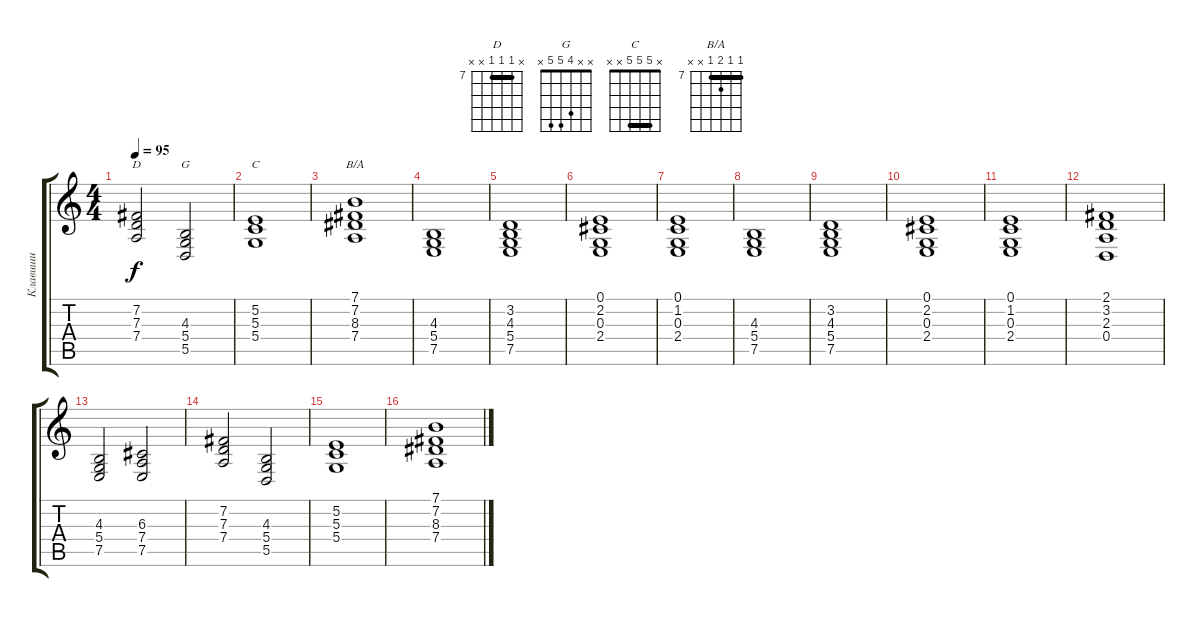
\track ("Клавиши" "Клавиши") {instrument cello}
\staff {score tabs}
\tuning (E4 B3 G3 D3 A2 E2) {hide}
\chord ("D" x 7 7 7 x x) {firstfret 7 barre 7}
\chord ("G" x x 4 5 5 x)
\chord ("C" x 5 5 5 x x) {barre 5}
\chord ("B/A" 7 7 8 7 x x) {firstfret 7 barre 7}
\ts (4 4)
\tempo 95
\clef g2
\ks c
(7.2 7.3 7.4).2{ch "D" dy f} (4.3 5.4 5.5).2{ch "G"} |
(5.2 5.3 5.4).1{ch "C"} |
(7.1 7.2 8.3 7.4).1{ch "B/A"} |
(4.3 5.4 7.5).1 |
(3.2 4.3 5.4 7.5).1 |
(0.1 2.2 0.3 2.4).1 |
(0.1 1.2 0.3 2.4).1 |
(4.3 5.4 7.5).1 |
(3.2 4.3 5.4 7.5).1 |
(0.1 2.2 0.3 2.4).1 |
(0.1 1.2 0.3 2.4).1 |
(2.1 3.2 2.3 0.4).1 |
(4.3 5.4 7.5).2 (6.3 7.4 7.5).2 |
(7.2 7.3 7.4).2 (4.3 5.4 5.5).2 |
(5.2 5.3 5.4).1 |
(7.1 7.2 8.3 7.4).1
